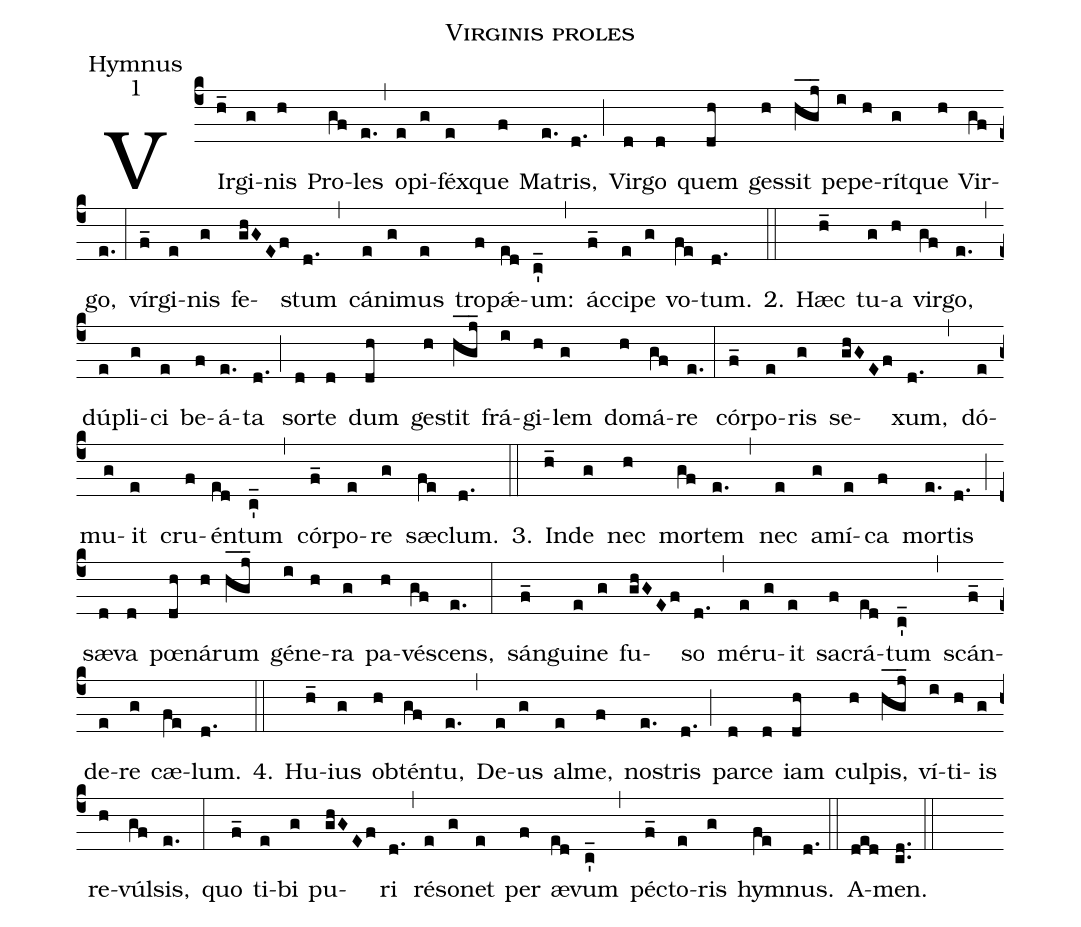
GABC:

name:Virginis proles;
office-part:Hymnus;
mode:1;
%%
(c4)VIr(h_)gi(g)nis(h) Pro(gf)les(e.) (,) o(e)pi(g)féx(e)que(f) Ma(e.)tris,(d.) (;)
Vir(d)go(d) quem(dh) ges(h)sit(h_g_j_) pe(i)pe(h)rít(g)que(h) Vir(gf)go,(e.) (:)
vír(f_)gi(e)nis(g) fe(ghGEf)stum(d.) (,) cá(e)ni(g)mus(e) tro(f)pǽ(ed)um:(c'_) (,)
ác(f_)ci(e)pe(g) vo(fe)tum.(d.)
2.(::) Hæc(h_) tu(g)a(h) vir(gf)go,(e.) (,) dú(e)pli(g)ci(e) be(f)á(e.)ta(d.) (;)
sor(d)te(d) dum(dh) ge(h)stit(h_g_j_) frá(i)gi(h)lem(g) do(h)má(gf)re(e.) (:)
cór(f_)po(e)ris(g) se(ghGEf)xum,(d.) (,) dó(e)mu(g)it(e) cru(f)én(ed)tum(c'_) (,)
cór(f_)po(e)re(g) sæ(fe)clum.(d.)
3.(::) In(h_)de(g) nec(h) mor(gf)tem(e.) (,) nec(e) a(g)mí(e)ca(f) mor(e.)tis(d.) (;)
sæ(d)va(d) pœ(dh)ná(h)rum(h_g_j_) gé(i)ne(h)ra(g) pa(h)vé(gf)scens,(e.) (:)
sán(f_)gui(e)ne(g) fu(ghGEf)so(d.) (,) mé(e)ru(g)it(e) sa(f)crá(ed)tum(c'_) (,)
scán(f_)de(e)re(g) cæ(fe)lum.(d.)
4.(::) Hu(h_)ius(g) ob(h)tén(gf)tu,(e.) (,) De(e)us(g) al(e)me,(f) no(e.)stris(d.) (;)
par(d)ce(d) iam(dh) cul(h)pis,(h_g_j_) ví(i)ti(h)is(g) re(h)vúl(gf)sis,(e.) (:)
quo(f_) ti(e)bi(g) pu(ghGEf)ri(d.) (,) ré(e)so(g)net(e) per(f) æ(ed)vum(c'_) (,)
pé(f_)cto(e)ris(g) hym(fe)nus.(d.) (::)
A(ded)men.(cd..) (::)
